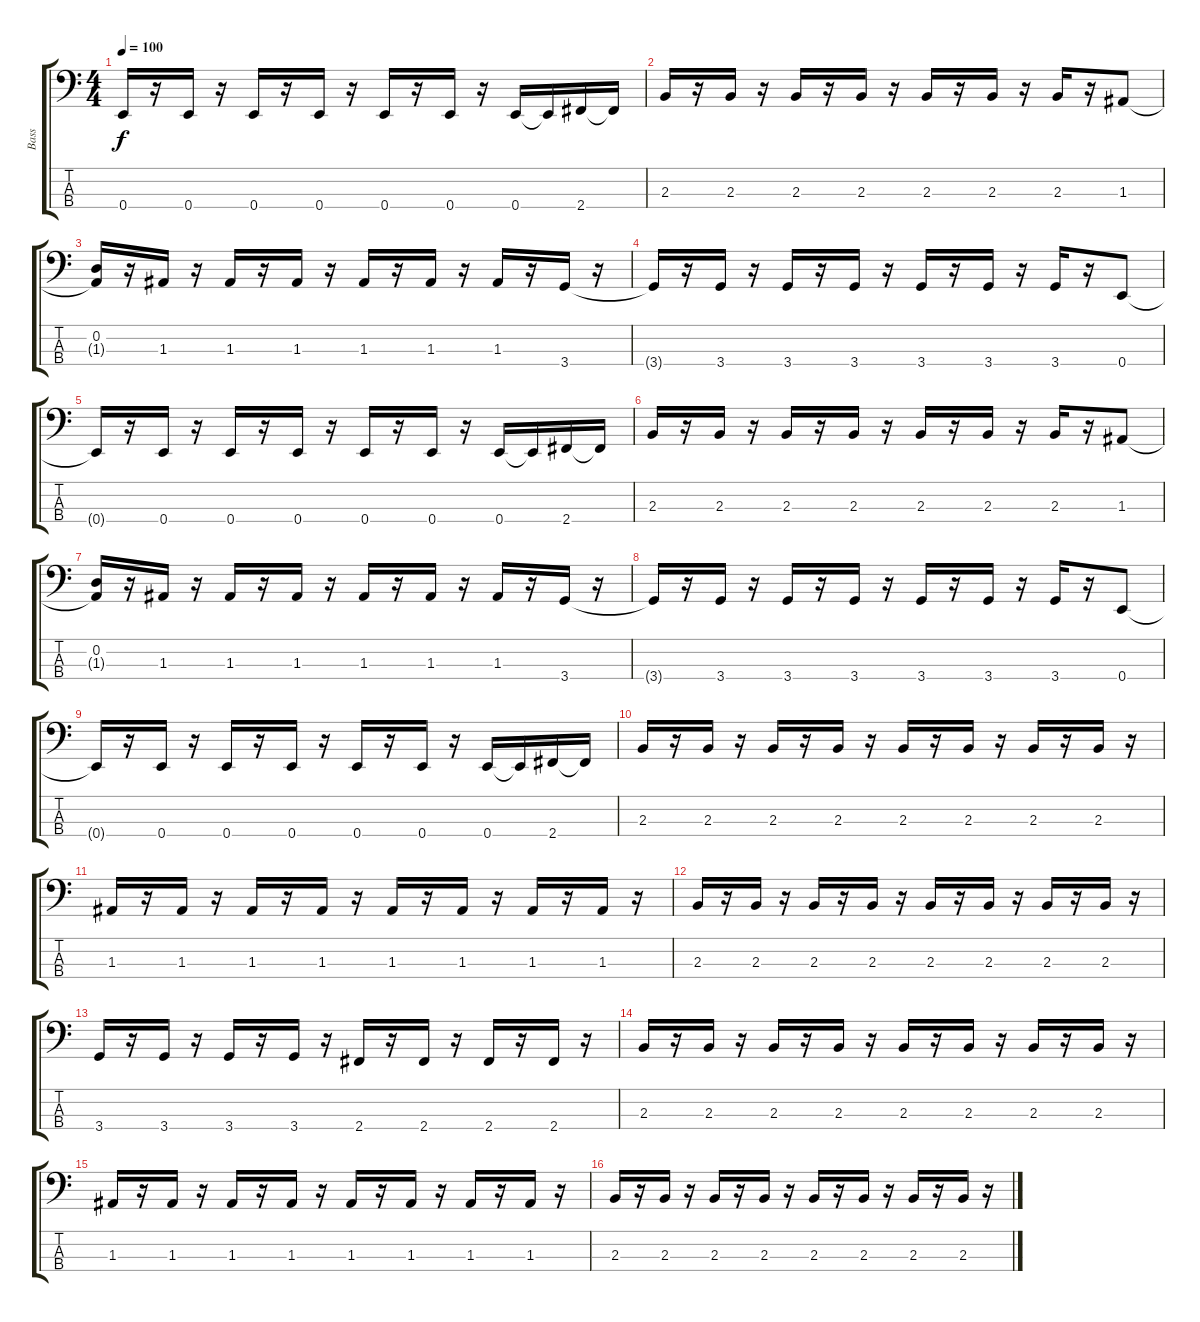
\track ("Bass" "Bass") {instrument electricbasspick}
\staff {score tabs}
\tuning (G2 D2 A1 E1) {hide}
\ts (4 4)
\tempo 100
\clef f4
\ks c
0.4{t}.16{dy f} r.16 0.4.16 r.16 0.4.16 r.16 0.4.16 r.16 0.4.16 r.16 0.4.16 r.16 0.4.16 0.4{t}.16 2.4.16 2.4{t}.16 |
2.3.16 r.16 2.3.16 r.16 2.3.16 r.16 2.3.16 r.16 2.3.16 r.16 2.3.16 r.16 2.3.16 r.16 1.3.8 |
(0.2 1.3{t}).16 r.16 1.3.16 r.16 1.3.16 r.16 1.3.16 r.16 1.3.16 r.16 1.3.16 r.16 1.3.16 r.16 3.4.16 r.16 |
3.4{t}.16 r.16 3.4.16 r.16 3.4.16 r.16 3.4.16 r.16 3.4.16 r.16 3.4.16 r.16 3.4.16 r.16 0.4.8 |
0.4{t}.16 r.16 0.4.16 r.16 0.4.16 r.16 0.4.16 r.16 0.4.16 r.16 0.4.16 r.16 0.4.16 0.4{t}.16 2.4.16 2.4{t}.16 |
2.3.16 r.16 2.3.16 r.16 2.3.16 r.16 2.3.16 r.16 2.3.16 r.16 2.3.16 r.16 2.3.16 r.16 1.3.8 |
(0.2 1.3{t}).16 r.16 1.3.16 r.16 1.3.16 r.16 1.3.16 r.16 1.3.16 r.16 1.3.16 r.16 1.3.16 r.16 3.4.16 r.16 |
3.4{t}.16 r.16 3.4.16 r.16 3.4.16 r.16 3.4.16 r.16 3.4.16 r.16 3.4.16 r.16 3.4.16 r.16 0.4.8 |
0.4{t}.16 r.16 0.4.16 r.16 0.4.16 r.16 0.4.16 r.16 0.4.16 r.16 0.4.16 r.16 0.4.16 0.4{t}.16 2.4.16 2.4{t}.16 |
2.3.16 r.16 2.3.16 r.16 2.3.16 r.16 2.3.16 r.16 2.3.16 r.16 2.3.16 r.16 2.3.16 r.16 2.3.16 r.16 |
1.3.16 r.16 1.3.16 r.16 1.3.16 r.16 1.3.16 r.16 1.3.16 r.16 1.3.16 r.16 1.3.16 r.16 1.3.16 r.16 |
2.3.16 r.16 2.3.16 r.16 2.3.16 r.16 2.3.16 r.16 2.3.16 r.16 2.3.16 r.16 2.3.16 r.16 2.3.16 r.16 |
3.4.16 r.16 3.4.16 r.16 3.4.16 r.16 3.4.16 r.16 2.4.16 r.16 2.4.16 r.16 2.4.16 r.16 2.4.16 r.16 |
2.3.16 r.16 2.3.16 r.16 2.3.16 r.16 2.3.16 r.16 2.3.16 r.16 2.3.16 r.16 2.3.16 r.16 2.3.16 r.16 |
1.3.16 r.16 1.3.16 r.16 1.3.16 r.16 1.3.16 r.16 1.3.16 r.16 1.3.16 r.16 1.3.16 r.16 1.3.16 r.16 |
2.3.16 r.16 2.3.16 r.16 2.3.16 r.16 2.3.16 r.16 2.3.16 r.16 2.3.16 r.16 2.3.16 r.16 2.3.16 r.16
